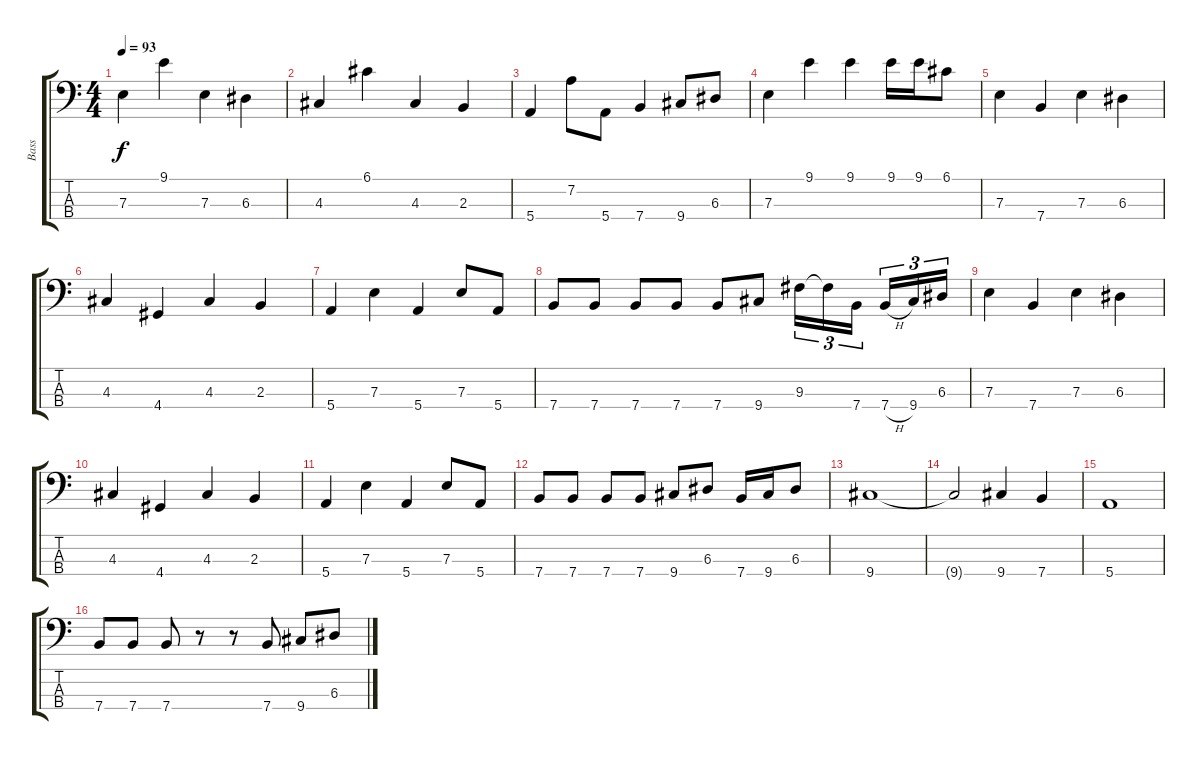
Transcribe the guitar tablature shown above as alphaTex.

\track ("Bass" "Bass") {instrument electricbassfinger}
\staff {score tabs}
\tuning (G2 D2 A1 E1) {hide}
\ts (4 4)
\tempo 93
\clef f4
\ks c
7.3.4{dy f} 9.1.4 7.3.4 6.3.4 |
4.3.4 6.1.4 4.3.4 2.3.4 |
5.4.4 7.2.8 5.4.8 7.4.4 9.4.8 6.3.8 |
7.3.4 9.1.4 9.1.4 9.1.16 9.1.16 6.1.8 |
7.3.4 7.4.4 7.3.4 6.3.4 |
4.3.4 4.4.4 4.3.4 2.3.4 |
5.4.4 7.3.4 5.4.4 7.3.8 5.4.8 |
7.4.8 7.4.8 7.4.8 7.4.8 7.4.8 9.4.8 9.3.16{tu (3 2)} 9.3{t}.16{tu (3 2)} 7.4.16{tu (3 2)} 7.4{h}.16{tu (3 2)} 9.4.16{tu (3 2)} 6.3.16{tu (3 2)} |
7.3.4 7.4.4 7.3.4 6.3.4 |
4.3.4 4.4.4 4.3.4 2.3.4 |
5.4.4 7.3.4 5.4.4 7.3.8 5.4.8 |
7.4.8 7.4.8 7.4.8 7.4.8 9.4.8 6.3.8 7.4.16 9.4.16 6.3.8 |
9.4.1 |
9.4{t}.2 9.4.4 7.4.4 |
5.4.1 |
7.4.8 7.4.8 7.4.8 r.8 r.8 7.4.8 9.4.8 6.3.8
